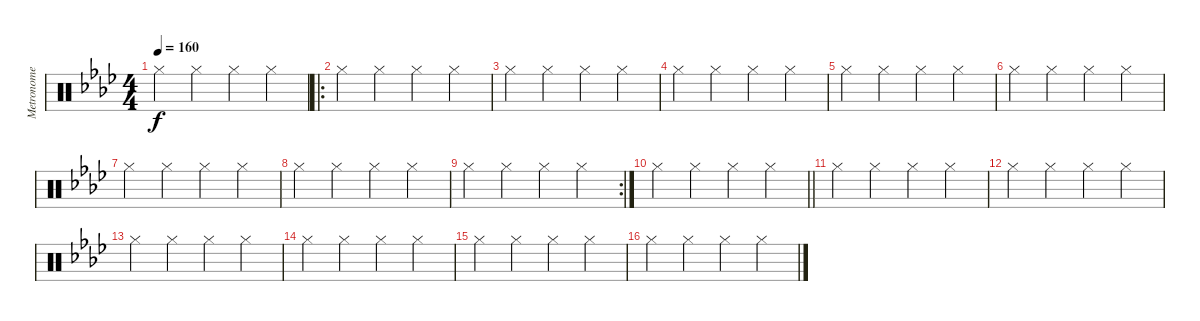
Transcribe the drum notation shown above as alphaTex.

\track ("Metronome" "Metronome") {instrument percussion}
\staff {score}
\articulation defaults
\ts (4 4)
\tempo 160
\clef neutral
\ks ab "Hi-Hat (closed)".4{dy f} "Hi-Hat (closed)".4 "Hi-Hat (closed)".4 "Hi-Hat (closed)".4
|
\ro "Hi-Hat (closed)".4 "Hi-Hat (closed)".4 "Hi-Hat (closed)".4 "Hi-Hat (closed)".4
|
"Hi-Hat (closed)".4 "Hi-Hat (closed)".4 "Hi-Hat (closed)".4 "Hi-Hat (closed)".4 |
"Hi-Hat (closed)".4 "Hi-Hat (closed)".4 "Hi-Hat (closed)".4 "Hi-Hat (closed)".4 |
"Hi-Hat (closed)".4 "Hi-Hat (closed)".4 "Hi-Hat (closed)".4 "Hi-Hat (closed)".4 |
"Hi-Hat (closed)".4 "Hi-Hat (closed)".4 "Hi-Hat (closed)".4 "Hi-Hat (closed)".4 |
"Hi-Hat (closed)".4 "Hi-Hat (closed)".4 "Hi-Hat (closed)".4 "Hi-Hat (closed)".4 |
"Hi-Hat (closed)".4 "Hi-Hat (closed)".4 "Hi-Hat (closed)".4 "Hi-Hat (closed)".4 |
\rc 2 "Hi-Hat (closed)".4 "Hi-Hat (closed)".4 "Hi-Hat (closed)".4 "Hi-Hat (closed)".4
|
\barLineRight lightlight "Hi-Hat (closed)".4 "Hi-Hat (closed)".4 "Hi-Hat (closed)".4 "Hi-Hat (closed)".4
|
"Hi-Hat (closed)".4 "Hi-Hat (closed)".4 "Hi-Hat (closed)".4 "Hi-Hat (closed)".4 |
"Hi-Hat (closed)".4 "Hi-Hat (closed)".4 "Hi-Hat (closed)".4 "Hi-Hat (closed)".4 |
"Hi-Hat (closed)".4 "Hi-Hat (closed)".4 "Hi-Hat (closed)".4 "Hi-Hat (closed)".4 |
"Hi-Hat (closed)".4 "Hi-Hat (closed)".4 "Hi-Hat (closed)".4 "Hi-Hat (closed)".4 |
"Hi-Hat (closed)".4 "Hi-Hat (closed)".4 "Hi-Hat (closed)".4 "Hi-Hat (closed)".4 |
"Hi-Hat (closed)".4 "Hi-Hat (closed)".4 "Hi-Hat (closed)".4 "Hi-Hat (closed)".4
